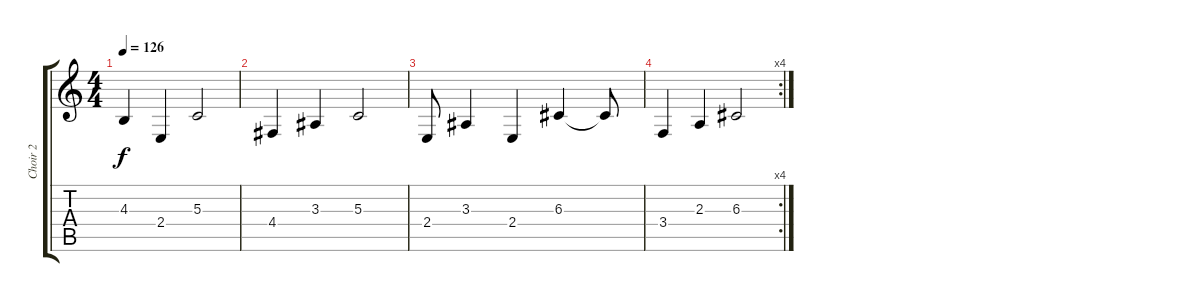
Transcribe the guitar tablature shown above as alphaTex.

\track ("Choir 2" "Choir 2") {instrument lead6voice}
\staff {score tabs}
\tuning (E4 B3 G3 D3 A2 E2) {hide}
\ts (4 4)
\tempo 126
\clef g2
\ks c
4.3.4{dy f} 2.4.4 5.3.2 |
4.4.4 3.3.4 5.3.2 |
2.4.8 3.3.4 2.4.4 6.3.4 6.3{t}.8 |
\rc 4
3.4.4 2.3.4 6.3.2
